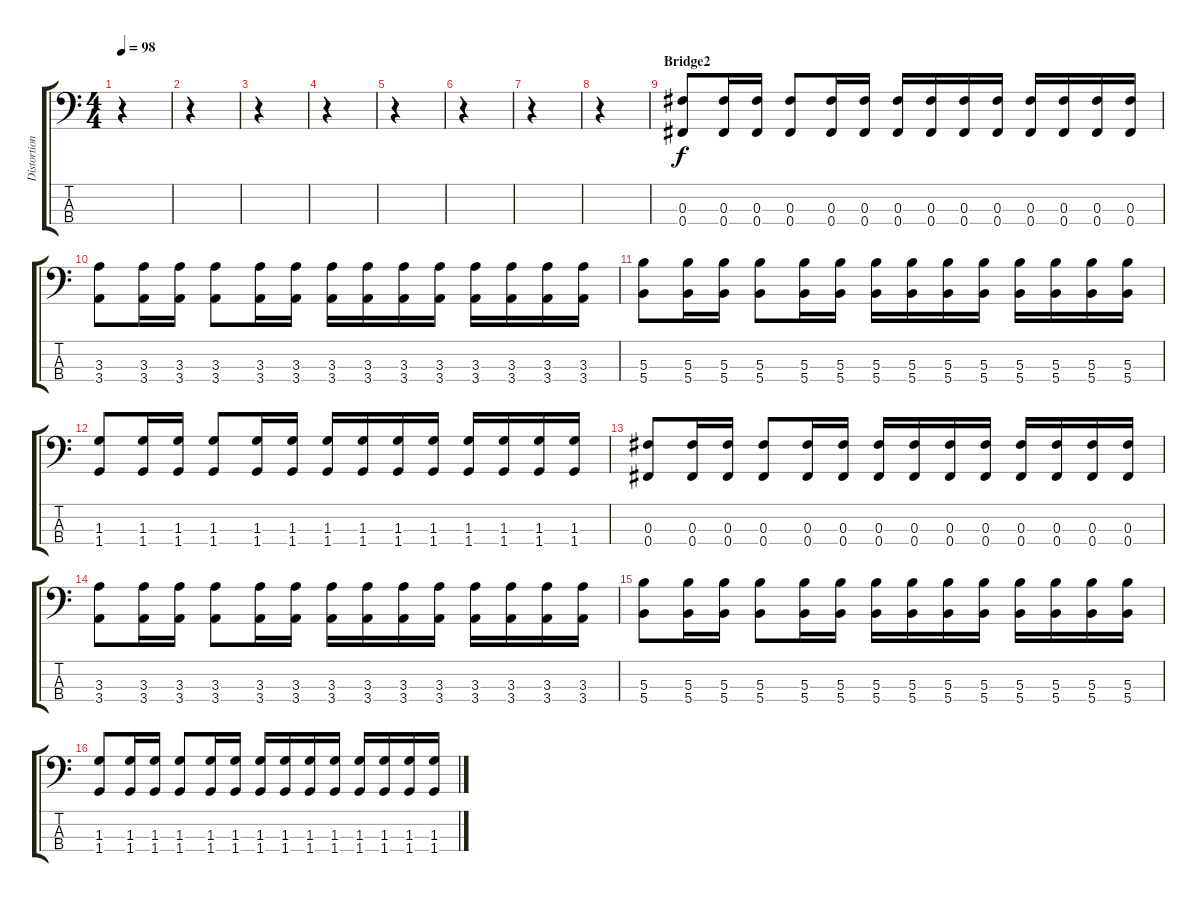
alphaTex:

\track ("Distortion Guitar2" "Distortion") {instrument distortionguitar}
\staff {score tabs}
\tuning (E3 B2 Gb2 Gb1) {hide}
\ts (4 4)
\tempo 98
\clef f4
\ks c
r.4{dy f} |
r.4 |
r.4 |
r.4 |
r.4 |
r.4 |
r.4 |
r.4 |
\section ("" "Bridge2")
(0.3 0.4).8 (0.3 0.4).16 (0.3 0.4).16 (0.3 0.4).8 (0.3 0.4).16 (0.3 0.4).16 (0.3 0.4).16 (0.3 0.4).16 (0.3 0.4).16 (0.3 0.4).16 (0.3 0.4).16 (0.3 0.4).16 (0.3 0.4).16 (0.3 0.4).16 |
(3.3 3.4).8 (3.3 3.4).16 (3.3 3.4).16 (3.3 3.4).8 (3.3 3.4).16 (3.3 3.4).16 (3.3 3.4).16 (3.3 3.4).16 (3.3 3.4).16 (3.3 3.4).16 (3.3 3.4).16 (3.3 3.4).16 (3.3 3.4).16 (3.3 3.4).16 |
(5.3 5.4).8 (5.3 5.4).16 (5.3 5.4).16 (5.3 5.4).8 (5.3 5.4).16 (5.3 5.4).16 (5.3 5.4).16 (5.3 5.4).16 (5.3 5.4).16 (5.3 5.4).16 (5.3 5.4).16 (5.3 5.4).16 (5.3 5.4).16 (5.3 5.4).16 |
(1.3 1.4).8 (1.3 1.4).16 (1.3 1.4).16 (1.3 1.4).8 (1.3 1.4).16 (1.3 1.4).16 (1.3 1.4).16 (1.3 1.4).16 (1.3 1.4).16 (1.3 1.4).16 (1.3 1.4).16 (1.3 1.4).16 (1.3 1.4).16 (1.3 1.4).16 |
(0.3 0.4).8 (0.3 0.4).16 (0.3 0.4).16 (0.3 0.4).8 (0.3 0.4).16 (0.3 0.4).16 (0.3 0.4).16 (0.3 0.4).16 (0.3 0.4).16 (0.3 0.4).16 (0.3 0.4).16 (0.3 0.4).16 (0.3 0.4).16 (0.3 0.4).16 |
(3.3 3.4).8 (3.3 3.4).16 (3.3 3.4).16 (3.3 3.4).8 (3.3 3.4).16 (3.3 3.4).16 (3.3 3.4).16 (3.3 3.4).16 (3.3 3.4).16 (3.3 3.4).16 (3.3 3.4).16 (3.3 3.4).16 (3.3 3.4).16 (3.3 3.4).16 |
(5.3 5.4).8 (5.3 5.4).16 (5.3 5.4).16 (5.3 5.4).8 (5.3 5.4).16 (5.3 5.4).16 (5.3 5.4).16 (5.3 5.4).16 (5.3 5.4).16 (5.3 5.4).16 (5.3 5.4).16 (5.3 5.4).16 (5.3 5.4).16 (5.3 5.4).16 |
(1.3 1.4).8 (1.3 1.4).16 (1.3 1.4).16 (1.3 1.4).8 (1.3 1.4).16 (1.3 1.4).16 (1.3 1.4).16 (1.3 1.4).16 (1.3 1.4).16 (1.3 1.4).16 (1.3 1.4).16 (1.3 1.4).16 (1.3 1.4).16 (1.3 1.4).16
